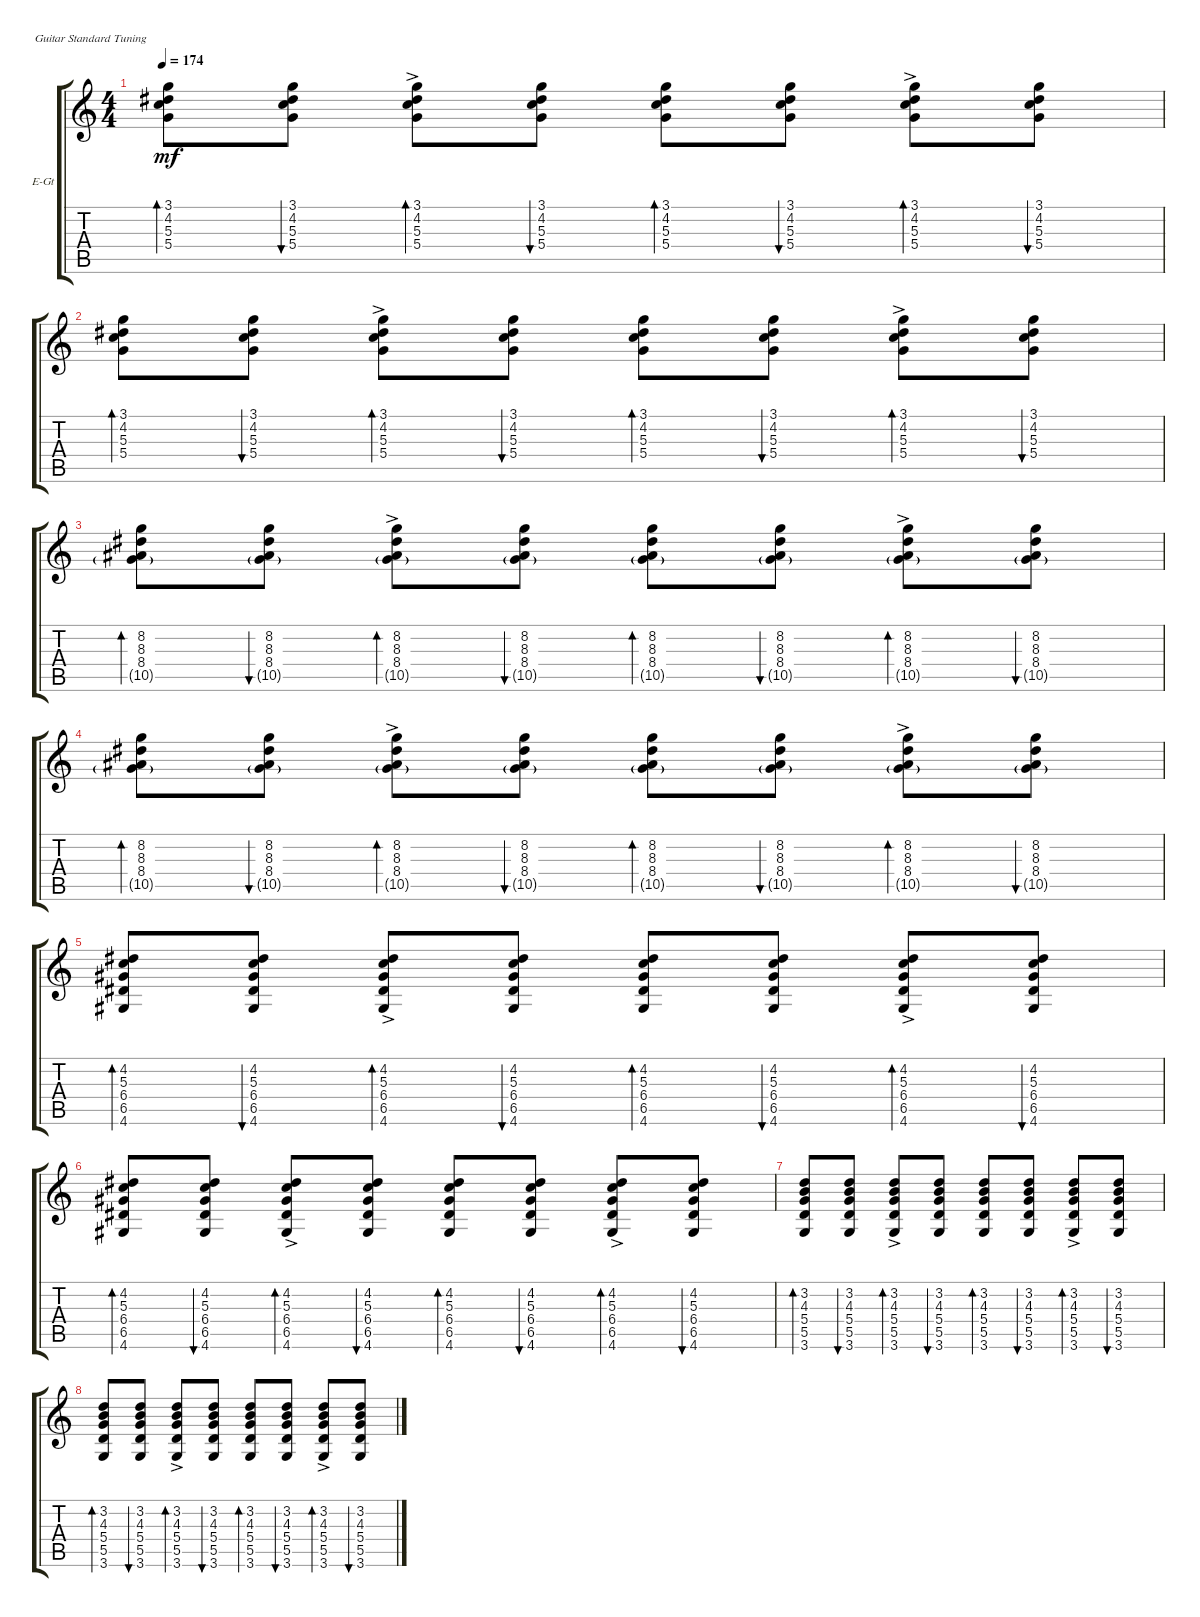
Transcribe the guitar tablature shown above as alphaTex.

\defaultSystemsLayout 4
\bracketExtendMode groupsimilarinstruments
\firstSystemTrackNameOrientation horizontal
\otherSystemsTrackNameOrientation horizontal
\track ("Electric Guitar" "E-Gt") {instrument electricguitarclean}
\staff {score tabs}
\tuning (E4 B3 G3 D3 A2 E2)
\ts (4 4)
\tempo 174
\clef g2
\ks c
(3.1 4.2 5.3 5.4).8{bd 49 lyrics (0 "") lyrics (1 "") lyrics (2 "") lyrics (3 "") lyrics (4 "") dy mf instrument electricguitarclean} (3.1 4.2 5.3 5.4).8{bu 48 lyrics (0 "") lyrics (1 "") lyrics (2 "") lyrics (3 "") lyrics (4 "")} (3.1{ac} 4.2{ac} 5.3{ac} 5.4{ac}).8{bd 49 lyrics (0 "") lyrics (1 "") lyrics (2 "") lyrics (3 "") lyrics (4 "")} (3.1 4.2 5.3 5.4).8{bu 48 lyrics (0 "") lyrics (1 "") lyrics (2 "") lyrics (3 "") lyrics (4 "")} (3.1 4.2 5.3 5.4).8{bd 49 lyrics (0 "") lyrics (1 "") lyrics (2 "") lyrics (3 "") lyrics (4 "")} (3.1 4.2 5.3 5.4).8{bu 48 lyrics (0 "") lyrics (1 "") lyrics (2 "") lyrics (3 "") lyrics (4 "")} (3.1{ac} 4.2{ac} 5.3{ac} 5.4{ac}).8{bd 49 lyrics (0 "") lyrics (1 "") lyrics (2 "") lyrics (3 "") lyrics (4 "")} (3.1 4.2 5.3 5.4).8{bu 48 lyrics (0 "") lyrics (1 "") lyrics (2 "") lyrics (3 "") lyrics (4 "")} |
(3.1 4.2 5.3 5.4).8{bd 49 lyrics (0 "") lyrics (1 "") lyrics (2 "") lyrics (3 "") lyrics (4 "")} (3.1 4.2 5.3 5.4).8{bu 48 lyrics (0 "") lyrics (1 "") lyrics (2 "") lyrics (3 "") lyrics (4 "")} (3.1{ac} 4.2{ac} 5.3{ac} 5.4{ac}).8{bd 49 lyrics (0 "") lyrics (1 "") lyrics (2 "") lyrics (3 "") lyrics (4 "")} (3.1 4.2 5.3 5.4).8{bu 48 lyrics (0 "") lyrics (1 "") lyrics (2 "") lyrics (3 "") lyrics (4 "")} (3.1 4.2 5.3 5.4).8{bd 49 lyrics (0 "") lyrics (1 "") lyrics (2 "") lyrics (3 "") lyrics (4 "")} (3.1 4.2 5.3 5.4).8{bu 48 lyrics (0 "") lyrics (1 "") lyrics (2 "") lyrics (3 "") lyrics (4 "")} (3.1{ac} 4.2{ac} 5.3{ac} 5.4{ac}).8{bd 49 lyrics (0 "") lyrics (1 "") lyrics (2 "") lyrics (3 "") lyrics (4 "")} (3.1 4.2 5.3 5.4).8{bu 48 lyrics (0 "") lyrics (1 "") lyrics (2 "") lyrics (3 "") lyrics (4 "")} |
(10.5{g} 8.4 8.3 8.2).8{bd 47 lyrics (0 "") lyrics (1 "") lyrics (2 "") lyrics (3 "") lyrics (4 "")} (10.5{g} 8.4 8.3 8.2).8{bu 46 lyrics (0 "") lyrics (1 "") lyrics (2 "") lyrics (3 "") lyrics (4 "")} (10.5{g} 8.4{ac} 8.3{ac} 8.2{ac}).8{bd 47 lyrics (0 "") lyrics (1 "") lyrics (2 "") lyrics (3 "") lyrics (4 "")} (10.5{g} 8.4 8.3 8.2).8{bu 46 lyrics (0 "") lyrics (1 "") lyrics (2 "") lyrics (3 "") lyrics (4 "")} (10.5{g} 8.4 8.3 8.2).8{bd 47 lyrics (0 "") lyrics (1 "") lyrics (2 "") lyrics (3 "") lyrics (4 "")} (10.5{g} 8.4 8.3 8.2).8{bu 46 lyrics (0 "") lyrics (1 "") lyrics (2 "") lyrics (3 "") lyrics (4 "")} (10.5{g} 8.4{ac} 8.3{ac} 8.2{ac}).8{bd 47 lyrics (0 "") lyrics (1 "") lyrics (2 "") lyrics (3 "") lyrics (4 "")} (10.5{g} 8.4 8.3 8.2).8{bu 46 lyrics (0 "") lyrics (1 "") lyrics (2 "") lyrics (3 "") lyrics (4 "")} |
(10.5{g} 8.4 8.3 8.2).8{bd 47 lyrics (0 "") lyrics (1 "") lyrics (2 "") lyrics (3 "") lyrics (4 "")} (10.5{g} 8.4 8.3 8.2).8{bu 46 lyrics (0 "") lyrics (1 "") lyrics (2 "") lyrics (3 "") lyrics (4 "")} (10.5{g} 8.4{ac} 8.3{ac} 8.2{ac}).8{bd 47 lyrics (0 "") lyrics (1 "") lyrics (2 "") lyrics (3 "") lyrics (4 "")} (10.5{g} 8.4 8.3 8.2).8{bu 46 lyrics (0 "") lyrics (1 "") lyrics (2 "") lyrics (3 "") lyrics (4 "")} (10.5{g} 8.4 8.3 8.2).8{bd 47 lyrics (0 "") lyrics (1 "") lyrics (2 "") lyrics (3 "") lyrics (4 "")} (10.5{g} 8.4 8.3 8.2).8{bu 46 lyrics (0 "") lyrics (1 "") lyrics (2 "") lyrics (3 "") lyrics (4 "")} (10.5{g} 8.4{ac} 8.3{ac} 8.2{ac}).8{bd 47 lyrics (0 "") lyrics (1 "") lyrics (2 "") lyrics (3 "") lyrics (4 "")} (10.5{g} 8.4 8.3 8.2).8{bu 46 lyrics (0 "") lyrics (1 "") lyrics (2 "") lyrics (3 "") lyrics (4 "")} |
(4.2 5.3 6.4 4.6 6.5).8{bd 49 lyrics (0 "") lyrics (1 "") lyrics (2 "") lyrics (3 "") lyrics (4 "")} (4.2 5.3 6.4 6.5 4.6).8{bu 48 lyrics (0 "") lyrics (1 "") lyrics (2 "") lyrics (3 "") lyrics (4 "")} (4.2{ac} 5.3{ac} 6.4{ac} 6.5 4.6).8{bd 49 lyrics (0 "") lyrics (1 "") lyrics (2 "") lyrics (3 "") lyrics (4 "")} (4.2 5.3 6.4 6.5 4.6).8{bu 48 lyrics (0 "") lyrics (1 "") lyrics (2 "") lyrics (3 "") lyrics (4 "")} (4.2 5.3 6.4 4.6 6.5).8{bd 49 lyrics (0 "") lyrics (1 "") lyrics (2 "") lyrics (3 "") lyrics (4 "")} (4.2 5.3 6.4 6.5 4.6).8{bu 48 lyrics (0 "") lyrics (1 "") lyrics (2 "") lyrics (3 "") lyrics (4 "")} (4.2{ac} 5.3{ac} 6.4{ac} 6.5 4.6).8{bd 49 lyrics (0 "") lyrics (1 "") lyrics (2 "") lyrics (3 "") lyrics (4 "")} (4.2 5.3 6.4 6.5 4.6).8{bu 48 lyrics (0 "") lyrics (1 "") lyrics (2 "") lyrics (3 "") lyrics (4 "")} |
(4.2 5.3 6.4 4.6 6.5).8{bd 49 lyrics (0 "") lyrics (1 "") lyrics (2 "") lyrics (3 "") lyrics (4 "")} (4.2 5.3 6.4 6.5 4.6).8{bu 48 lyrics (0 "") lyrics (1 "") lyrics (2 "") lyrics (3 "") lyrics (4 "")} (4.2{ac} 5.3{ac} 6.4{ac} 6.5 4.6).8{bd 49 lyrics (0 "") lyrics (1 "") lyrics (2 "") lyrics (3 "") lyrics (4 "")} (4.2 5.3 6.4 6.5 4.6).8{bu 48 lyrics (0 "") lyrics (1 "") lyrics (2 "") lyrics (3 "") lyrics (4 "")} (4.2 5.3 6.4 4.6 6.5).8{bd 49 lyrics (0 "") lyrics (1 "") lyrics (2 "") lyrics (3 "") lyrics (4 "")} (4.2 5.3 6.4 6.5 4.6).8{bu 48 lyrics (0 "") lyrics (1 "") lyrics (2 "") lyrics (3 "") lyrics (4 "")} (4.2{ac} 5.3{ac} 6.4{ac} 6.5 4.6).8{bd 49 lyrics (0 "") lyrics (1 "") lyrics (2 "") lyrics (3 "") lyrics (4 "")} (4.2 5.3 6.4 6.5 4.6).8{bu 48 lyrics (0 "") lyrics (1 "") lyrics (2 "") lyrics (3 "") lyrics (4 "")} |
(3.2 4.3 5.4 3.6 5.5).8{bd 49 lyrics (0 "") lyrics (1 "") lyrics (2 "") lyrics (3 "") lyrics (4 "")} (3.2 4.3 5.4 5.5 3.6).8{bu 48 lyrics (0 "") lyrics (1 "") lyrics (2 "") lyrics (3 "") lyrics (4 "")} (3.2{ac} 4.3{ac} 5.4{ac} 5.5 3.6).8{bd 49 lyrics (0 "") lyrics (1 "") lyrics (2 "") lyrics (3 "") lyrics (4 "")} (3.2 4.3 5.4 5.5 3.6).8{bu 48 lyrics (0 "") lyrics (1 "") lyrics (2 "") lyrics (3 "") lyrics (4 "")} (3.2 4.3 5.4 3.6 5.5).8{bd 49 lyrics (0 "") lyrics (1 "") lyrics (2 "") lyrics (3 "") lyrics (4 "")} (3.2 4.3 5.4 5.5 3.6).8{bu 48 lyrics (0 "") lyrics (1 "") lyrics (2 "") lyrics (3 "") lyrics (4 "")} (3.2{ac} 4.3{ac} 5.4{ac} 5.5 3.6).8{bd 49 lyrics (0 "") lyrics (1 "") lyrics (2 "") lyrics (3 "") lyrics (4 "")} (3.2 4.3 5.4 5.5 3.6).8{bu 48 lyrics (0 "") lyrics (1 "") lyrics (2 "") lyrics (3 "") lyrics (4 "")} |
(3.2 4.3 5.4 3.6 5.5).8{bd 49 lyrics (0 "") lyrics (1 "") lyrics (2 "") lyrics (3 "") lyrics (4 "")} (3.2 4.3 5.4 5.5 3.6).8{bu 48 lyrics (0 "") lyrics (1 "") lyrics (2 "") lyrics (3 "") lyrics (4 "")} (3.2{ac} 4.3{ac} 5.4{ac} 5.5 3.6).8{bd 49 lyrics (0 "") lyrics (1 "") lyrics (2 "") lyrics (3 "") lyrics (4 "")} (3.2 4.3 5.4 5.5 3.6).8{bu 48 lyrics (0 "") lyrics (1 "") lyrics (2 "") lyrics (3 "") lyrics (4 "")} (3.2 4.3 5.4 3.6 5.5).8{bd 49 lyrics (0 "") lyrics (1 "") lyrics (2 "") lyrics (3 "") lyrics (4 "")} (3.2 4.3 5.4 5.5 3.6).8{bu 48 lyrics (0 "") lyrics (1 "") lyrics (2 "") lyrics (3 "") lyrics (4 "")} (3.2{ac} 4.3{ac} 5.4{ac} 5.5 3.6).8{bd 49 lyrics (0 "") lyrics (1 "") lyrics (2 "") lyrics (3 "") lyrics (4 "")} (3.2 4.3 5.4 5.5 3.6).8{bu 48 lyrics (0 "") lyrics (1 "") lyrics (2 "") lyrics (3 "") lyrics (4 "")}
